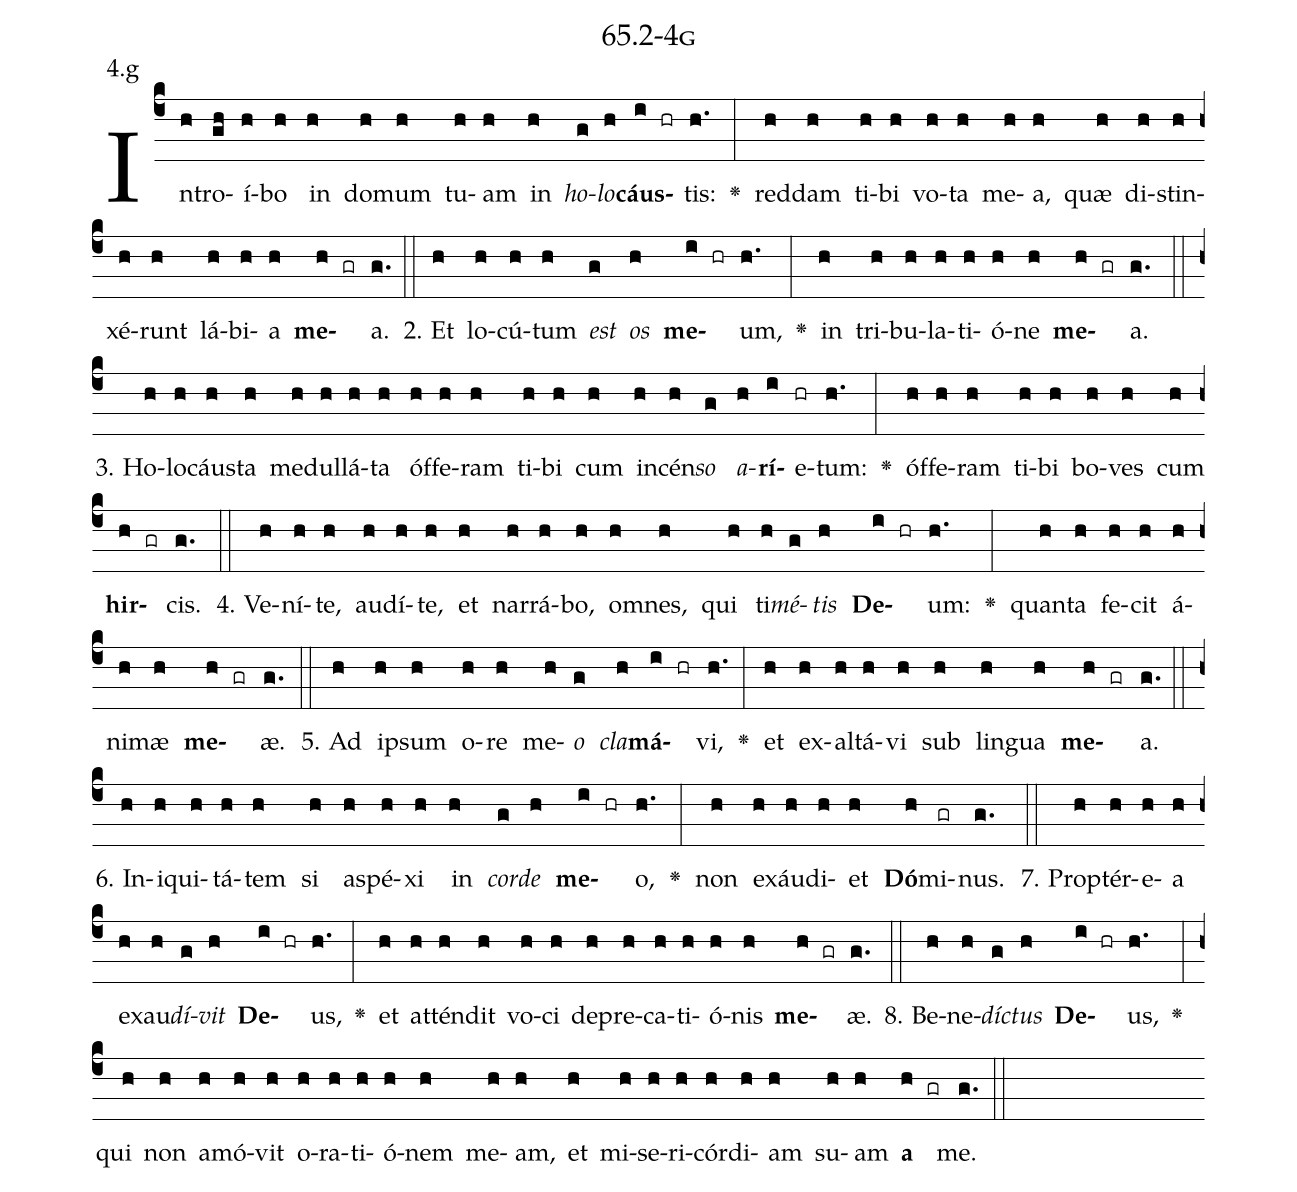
name: 65.2-4g;
annotation: 4.g;
%%
(c4)In(h)tro(gh)í(h)bo(h) in(h) do(h)mum(h) tu(h)am(h) in(h) <i>ho</i>(g)<i>lo</i>(h)<b>cáus</b>(i hr)tis:(h.) <v>\greheightstar</v>(:) red(h)dam(h) ti(h)bi(h) vo(h)ta(h) me(h)a,(h) quæ(h) di(h)stin(h)xé(h)runt(h) lá(h)bi(h)a(h) <b>me</b>(h gr)a.(g.) (::)
2. Et(h) lo(h)cú(h)tum(h) <i>est</i>(g) <i>os</i>(h) <b>me</b>(i hr)um,(h.) <v>\greheightstar</v>(:) in(h) tri(h)bu(h)la(h)ti(h)ó(h)ne(h) <b>me</b>(h gr)a.(g.) (::)
3. Ho(h)lo(h)cáus(h)ta(h) me(h)dul(h)lá(h)ta(h) óf(h)fe(h)ram(h) ti(h)bi(h) cum(h) in(h)cén(h)<i>so</i>(g) <i>a</i>(h)<b>rí</b>(i)e(hr)tum:(h.) <v>\greheightstar</v>(:) óf(h)fe(h)ram(h) ti(h)bi(h) bo(h)ves(h) cum(h) <b>hir</b>(h gr)cis.(g.) (::)
4. Ve(h)ní(h)te,(h) au(h)dí(h)te,(h) et(h) nar(h)rá(h)bo,(h) om(h)nes,(h) qui(h) ti(h)<i>mé</i>(g)<i>tis</i>(h) <b>De</b>(i hr)um:(h.) <v>\greheightstar</v>(:) quan(h)ta(h) fe(h)cit(h) á(h)ni(h)mæ(h) <b>me</b>(h gr)æ.(g.) (::)
5. Ad(h) ip(h)sum(h) o(h)re(h) me(h)<i>o</i>(g) <i>cla</i>(h)<b>má</b>(i hr)vi,(h.) <v>\greheightstar</v>(:) et(h) ex(h)al(h)tá(h)vi(h) sub(h) lin(h)gua(h) <b>me</b>(h gr)a.(g.) (::)
6. In(h)i(h)qui(h)tá(h)tem(h) si(h) a(h)spé(h)xi(h) in(h) <i>cor</i>(g)<i>de</i>(h) <b>me</b>(i hr)o,(h.) <v>\greheightstar</v>(:) non(h) ex(h)áu(h)di(h)et(h) <b>Dó</b>(h)mi(gr)nus.(g.) (::)
7. Prop(h)tér(h)e(h)a(h) ex(h)au(h)<i>dí</i>(g)<i>vit</i>(h) <b>De</b>(i hr)us,(h.) <v>\greheightstar</v>(:) et(h) at(h)tén(h)dit(h) vo(h)ci(h) de(h)pre(h)ca(h)ti(h)ó(h)nis(h) <b>me</b>(h gr)æ.(g.) (::)
8. Be(h)ne(h)<i>díc</i>(g)<i>tus</i>(h) <b>De</b>(i hr)us,(h.) <v>\greheightstar</v>(:) qui(h) non(h) a(h)mó(h)vit(h) o(h)ra(h)ti(h)ó(h)nem(h) me(h)am,(h) et(h) mi(h)se(h)ri(h)cór(h)di(h)am(h) su(h)am(h) <b>a</b>(h gr) me.(g.) (::)
